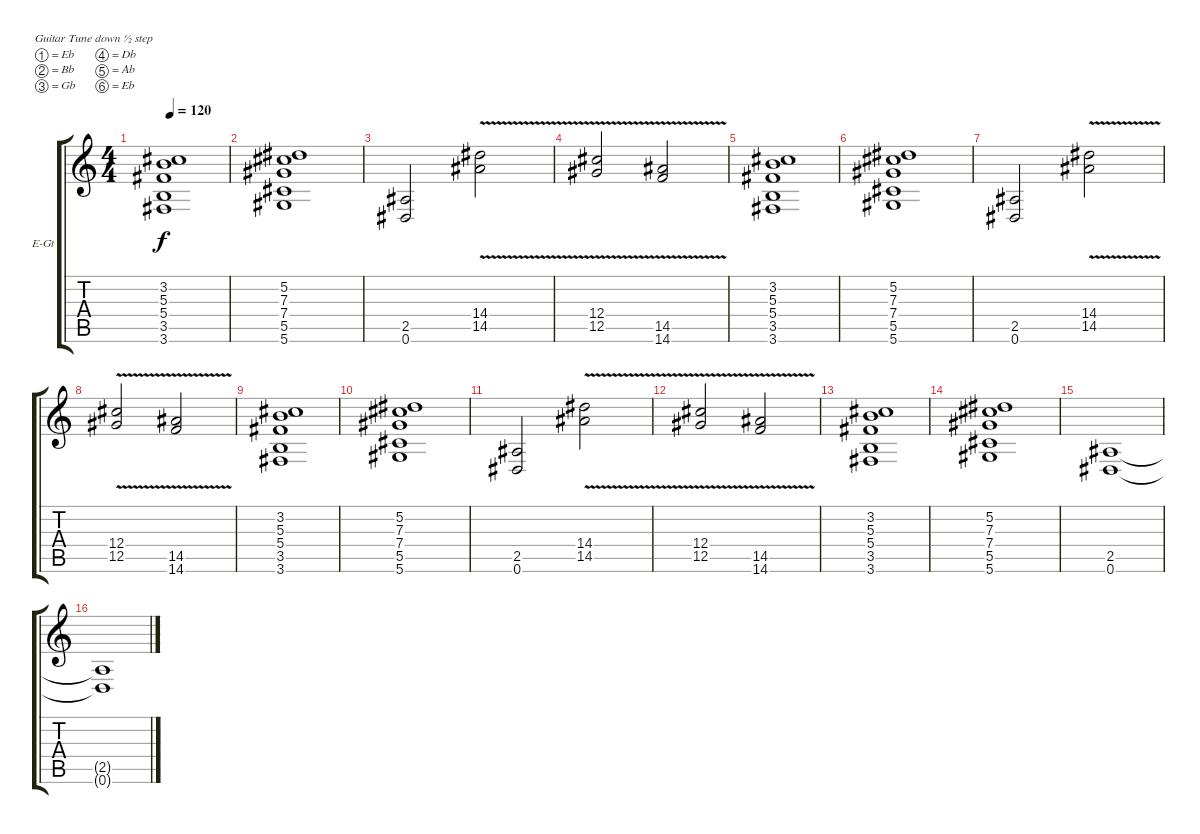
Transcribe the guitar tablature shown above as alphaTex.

\bracketExtendMode groupsimilarinstruments
\firstSystemTrackNameOrientation horizontal
\otherSystemsTrackNameOrientation horizontal
\track ("Guitar" "E-Gt") {instrument distortionguitar}
\staff {score tabs}
\tuning (Eb4 Bb3 Gb3 Db3 Ab2 Eb2)
\ts (4 4)
\tempo 120
\clef g2
\ks c
(3.2 5.3 5.4 3.5 3.6).1{dy f} |
(5.2 7.3 7.4 5.5 5.6).1 |
(2.5 0.6).2 (14.4{v} 14.5{v}).2 |
(12.4{v} 12.5{v}).2 (14.5{v} 14.6{v}).2 |
(3.2 5.3 5.4 3.5 3.6).1 |
(5.2 7.3 7.4 5.5 5.6).1 |
(2.5 0.6).2 (14.4{v} 14.5{v}).2 |
(12.4{v} 12.5{v}).2 (14.5{v} 14.6{v}).2 |
(3.2 5.3 5.4 3.5 3.6).1 |
(5.2 7.3 7.4 5.5 5.6).1 |
(2.5 0.6).2 (14.4{v} 14.5{v}).2 |
(12.4{v} 12.5{v}).2 (14.5{v} 14.6{v}).2 |
(3.2 5.3 5.4 3.5 3.6).1 |
(5.2 7.3 7.4 5.5 5.6).1 |
(2.5 0.6).1 |
(2.5{t} 0.6{t}).1
